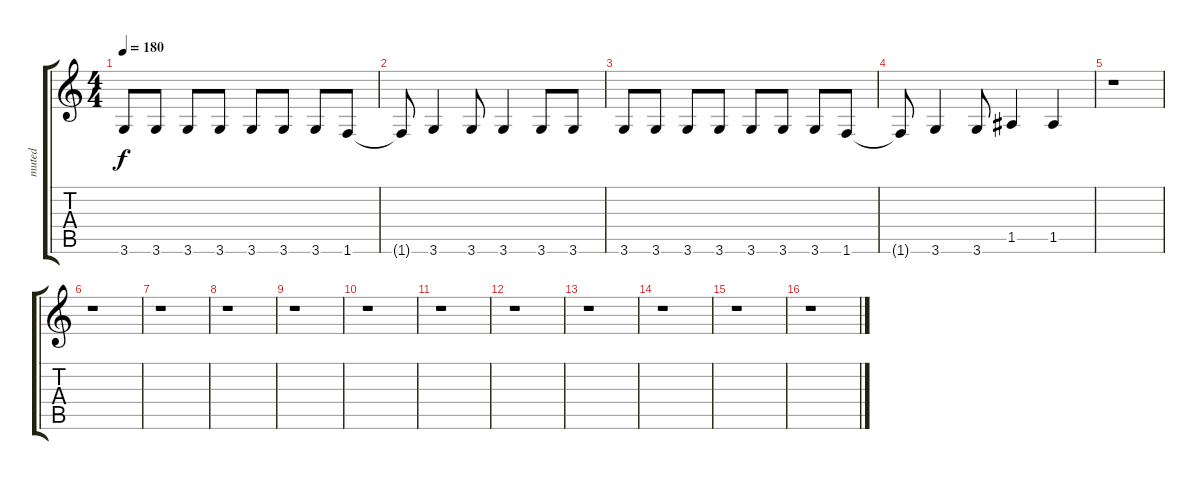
\track ("muted" "muted") {instrument electricguitarmuted}
\staff {score tabs}
\tuning (E4 B3 G3 D3 A2 E2) {hide}
\ts (4 4)
\tempo 180
\clef g2
\ks c
3.6.8{dy f} 3.6.8 3.6.8 3.6.8 3.6.8 3.6.8 3.6.8 1.6.8 |
1.6{t}.8 3.6.4 3.6.8 3.6.4 3.6.8 3.6.8 |
3.6.8 3.6.8 3.6.8 3.6.8 3.6.8 3.6.8 3.6.8 1.6.8 |
1.6{t}.8 3.6.4 3.6.8 1.5.4 1.5.4 |
r.1 |
r.1 |
r.1 |
r.1 |
r.1 |
r.1 |
r.1 |
r.1 |
r.1 |
r.1 |
r.1 |
r.1
